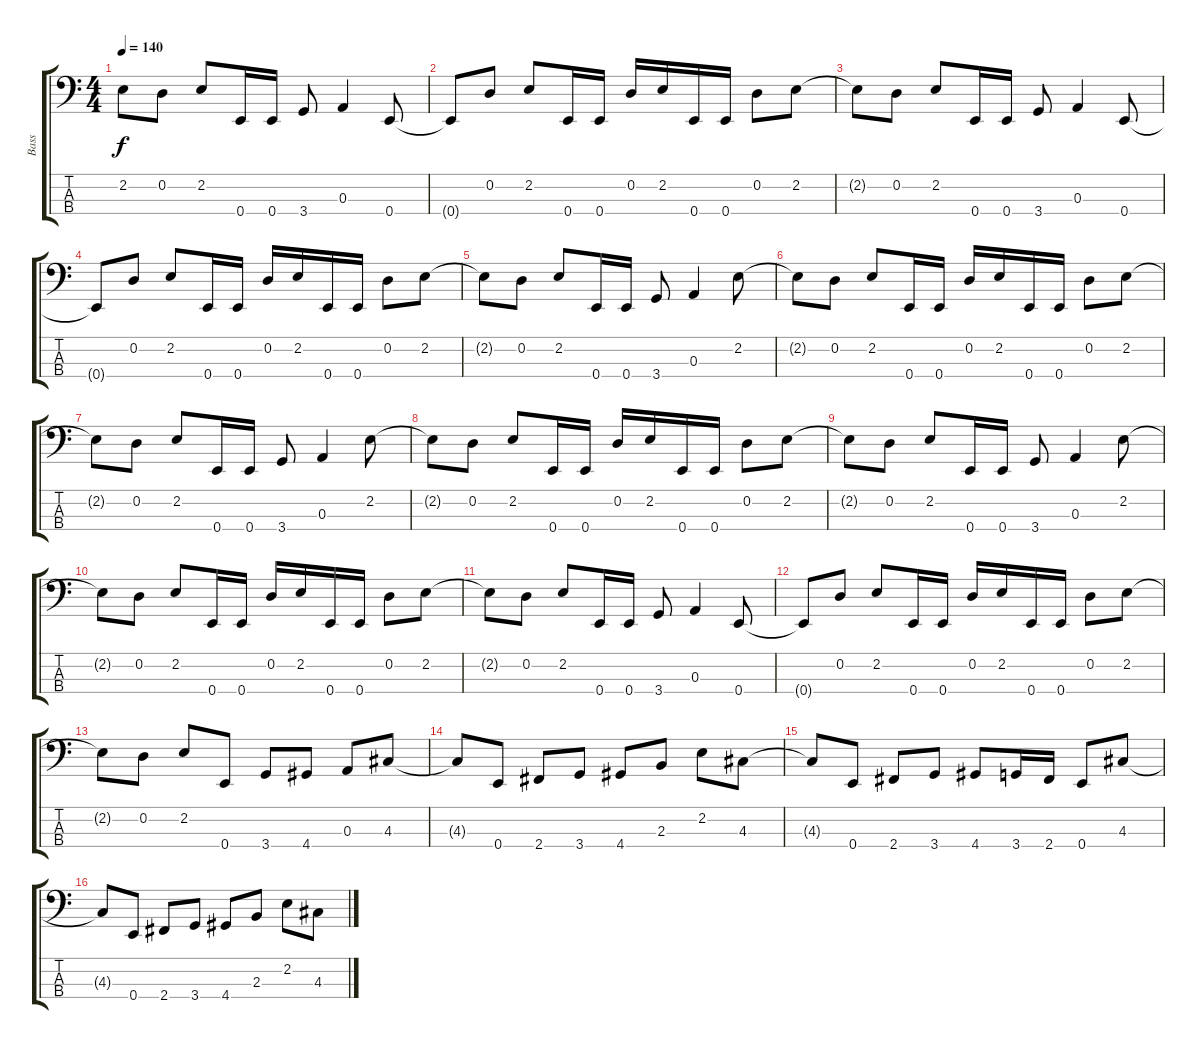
\track ("Bass" "Bass") {instrument electricbassfinger}
\staff {score tabs}
\tuning (G2 D2 A1 E1) {hide}
\ts (4 4)
\tempo 140
\clef f4
\ks c
2.2{t}.8{dy f} 0.2.8 2.2.8 0.4.16 0.4.16 3.4.8 0.3.4 0.4.8 |
0.4{t}.8 0.2.8 2.2.8 0.4.16 0.4.16 0.2.16 2.2.16 0.4.16 0.4.16 0.2.8 2.2.8 |
2.2{t}.8 0.2.8 2.2.8 0.4.16 0.4.16 3.4.8 0.3.4 0.4.8 |
0.4{t}.8 0.2.8 2.2.8 0.4.16 0.4.16 0.2.16 2.2.16 0.4.16 0.4.16 0.2.8 2.2.8 |
2.2{t}.8 0.2.8 2.2.8 0.4.16 0.4.16 3.4.8 0.3.4 2.2.8 |
2.2{t}.8 0.2.8 2.2.8 0.4.16 0.4.16 0.2.16 2.2.16 0.4.16 0.4.16 0.2.8 2.2.8 |
2.2{t}.8 0.2.8 2.2.8 0.4.16 0.4.16 3.4.8 0.3.4 2.2.8 |
2.2{t}.8 0.2.8 2.2.8 0.4.16 0.4.16 0.2.16 2.2.16 0.4.16 0.4.16 0.2.8 2.2.8 |
2.2{t}.8 0.2.8 2.2.8 0.4.16 0.4.16 3.4.8 0.3.4 2.2.8 |
2.2{t}.8 0.2.8 2.2.8 0.4.16 0.4.16 0.2.16 2.2.16 0.4.16 0.4.16 0.2.8 2.2.8 |
2.2{t}.8 0.2.8 2.2.8 0.4.16 0.4.16 3.4.8 0.3.4 0.4.8 |
0.4{t}.8 0.2.8 2.2.8 0.4.16 0.4.16 0.2.16 2.2.16 0.4.16 0.4.16 0.2.8 2.2.8 |
2.2{t}.8 0.2.8 2.2.8 0.4.8 3.4.8 4.4.8 0.3.8 4.3.8 |
4.3{t}.8 0.4.8 2.4.8 3.4.8 4.4.8 2.3.8 2.2.8 4.3.8 |
4.3{t}.8 0.4.8 2.4.8 3.4.8 4.4.8 3.4.16 2.4.16 0.4.8 4.3.8 |
4.3{t}.8 0.4.8 2.4.8 3.4.8 4.4.8 2.3.8 2.2.8 4.3.8
